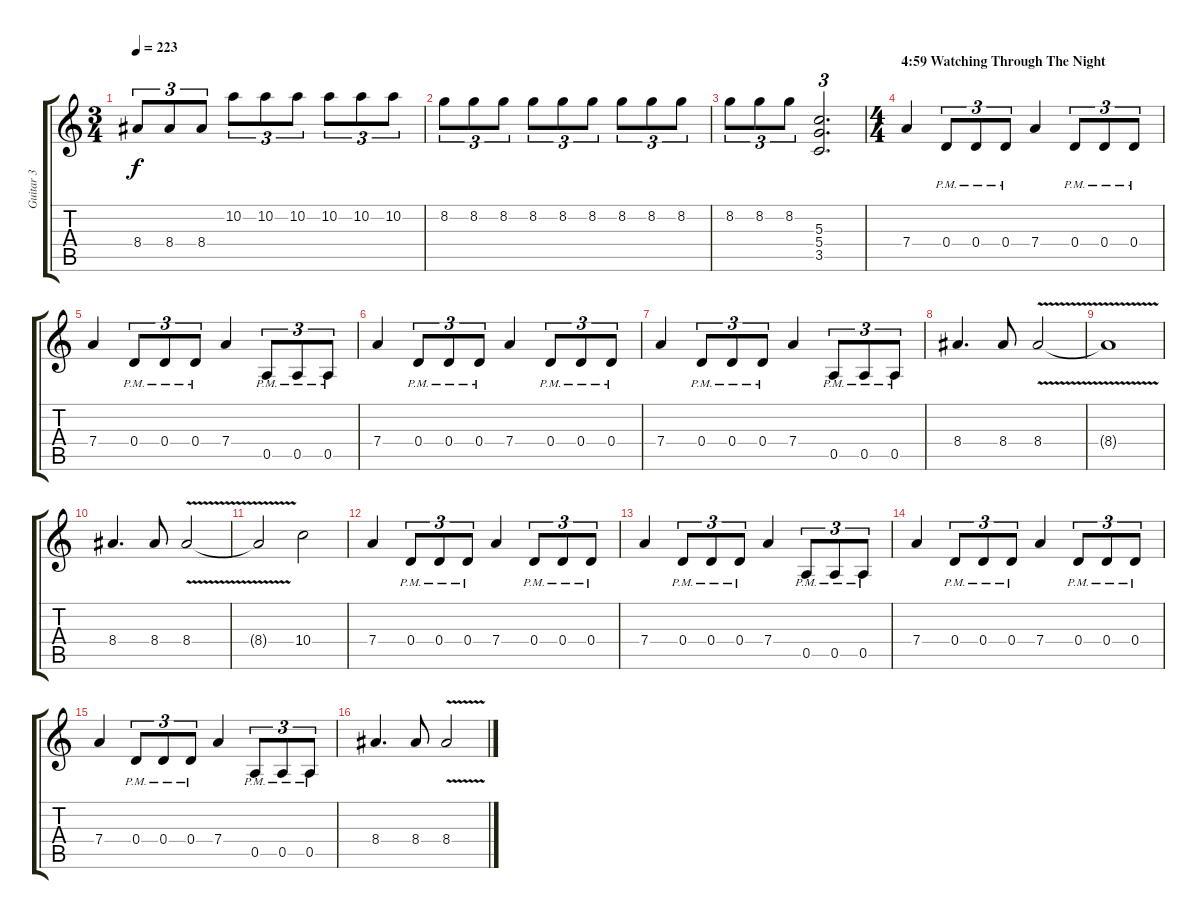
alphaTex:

\track ("Guitar 3" "Guitar 3") {instrument distortionguitar}
\staff {score tabs}
\tuning (E4 B3 G3 D3 A2 E2) {hide}
\ts (3 4)
\tempo 223
\clef g2
\ks c
8.4.8{tu (3 2) dy f} 8.4.8{tu (3 2)} 8.4.8{tu (3 2)} 10.2.8{tu (3 2)} 10.2.8{tu (3 2)} 10.2.8{tu (3 2)} 10.2.8{tu (3 2)} 10.2.8{tu (3 2)} 10.2.8{tu (3 2)} |
8.2.8{tu (3 2)} 8.2.8{tu (3 2)} 8.2.8{tu (3 2)} 8.2.8{tu (3 2)} 8.2.8{tu (3 2)} 8.2.8{tu (3 2)} 8.2.8{tu (3 2)} 8.2.8{tu (3 2)} 8.2.8{tu (3 2)} |
8.2.8{tu (3 2)} 8.2.8{tu (3 2)} 8.2.8{tu (3 2)} (5.3 5.4 3.5).2{d tu (3 2)} |
\ts (4 4)
\section ("" "4:59 Watching Through The Night")
7.4.4 0.4{pm}.8{tu (3 2)} 0.4{pm}.8{tu (3 2)} 0.4{pm}.8{tu (3 2)} 7.4.4 0.4{pm}.8{tu (3 2)} 0.4{pm}.8{tu (3 2)} 0.4{pm}.8{tu (3 2)} |
7.4.4 0.4{pm}.8{tu (3 2)} 0.4{pm}.8{tu (3 2)} 0.4{pm}.8{tu (3 2)} 7.4.4 0.5{pm}.8{tu (3 2)} 0.5{pm}.8{tu (3 2)} 0.5{pm}.8{tu (3 2)} |
7.4.4 0.4{pm}.8{tu (3 2)} 0.4{pm}.8{tu (3 2)} 0.4{pm}.8{tu (3 2)} 7.4.4 0.4{pm}.8{tu (3 2)} 0.4{pm}.8{tu (3 2)} 0.4{pm}.8{tu (3 2)} |
7.4.4 0.4{pm}.8{tu (3 2)} 0.4{pm}.8{tu (3 2)} 0.4{pm}.8{tu (3 2)} 7.4.4 0.5{pm}.8{tu (3 2)} 0.5{pm}.8{tu (3 2)} 0.5{pm}.8{tu (3 2)} |
8.4.4{d} 8.4.8 8.4{v}.2 |
8.4{t}.1 |
8.4.4{d} 8.4.8 8.4{v}.2 |
8.4{t}.2 10.4.2 |
7.4.4 0.4{pm}.8{tu (3 2)} 0.4{pm}.8{tu (3 2)} 0.4{pm}.8{tu (3 2)} 7.4.4 0.4{pm}.8{tu (3 2)} 0.4{pm}.8{tu (3 2)} 0.4{pm}.8{tu (3 2)} |
7.4.4 0.4{pm}.8{tu (3 2)} 0.4{pm}.8{tu (3 2)} 0.4{pm}.8{tu (3 2)} 7.4.4 0.5{pm}.8{tu (3 2)} 0.5{pm}.8{tu (3 2)} 0.5{pm}.8{tu (3 2)} |
7.4.4 0.4{pm}.8{tu (3 2)} 0.4{pm}.8{tu (3 2)} 0.4{pm}.8{tu (3 2)} 7.4.4 0.4{pm}.8{tu (3 2)} 0.4{pm}.8{tu (3 2)} 0.4{pm}.8{tu (3 2)} |
7.4.4 0.4{pm}.8{tu (3 2)} 0.4{pm}.8{tu (3 2)} 0.4{pm}.8{tu (3 2)} 7.4.4 0.5{pm}.8{tu (3 2)} 0.5{pm}.8{tu (3 2)} 0.5{pm}.8{tu (3 2)} |
8.4.4{d} 8.4.8 8.4{v}.2
